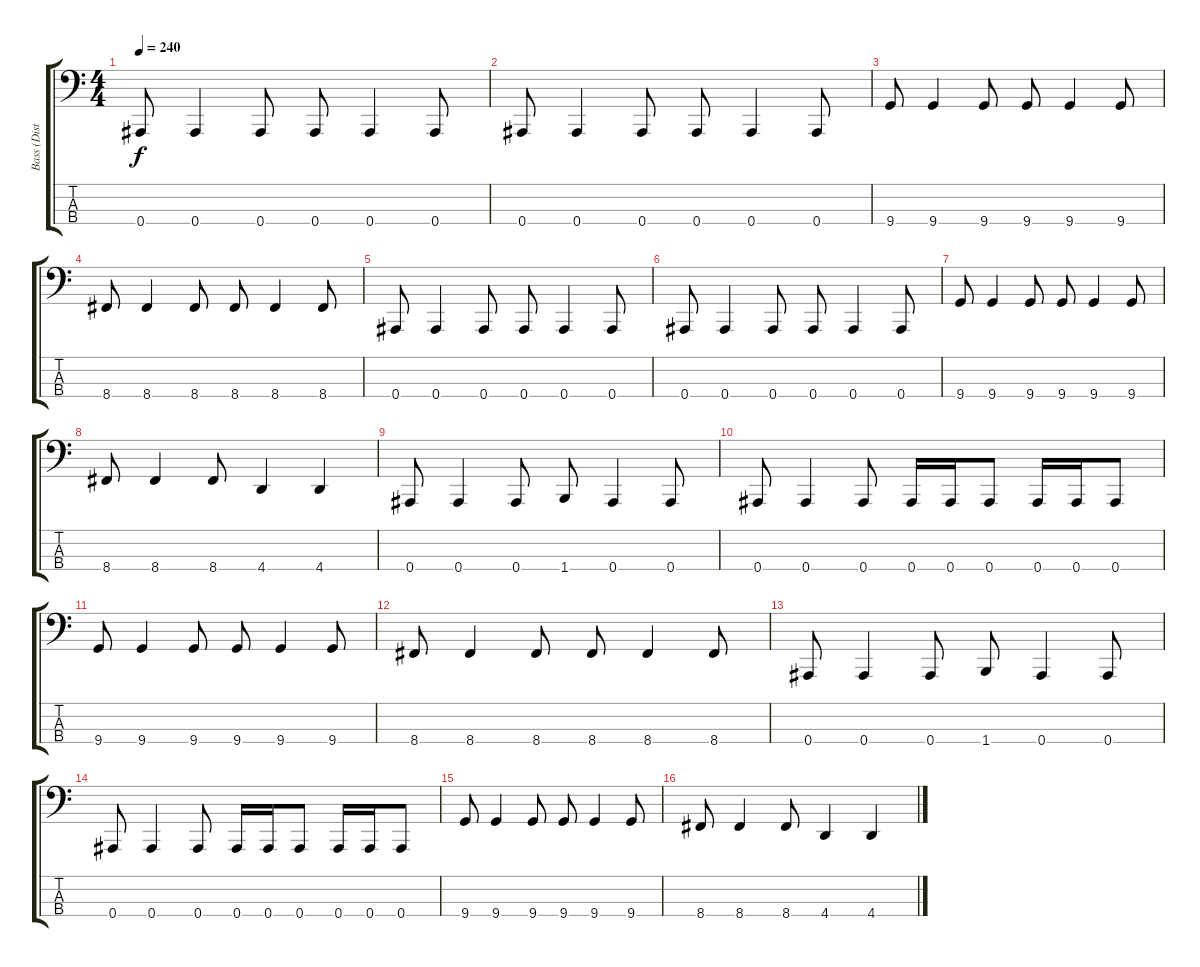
\track ("Bass (Dist.)" "Bass (Dist") {instrument overdrivenguitar}
\staff {score tabs}
\tuning (Eb2 Bb1 F1 Bb0) {hide}
\ts (4 4)
\tempo 240
\clef f4
\ks c
0.4.8{dy f} 0.4.4 0.4.8 0.4.8 0.4.4 0.4.8 |
0.4.8 0.4.4 0.4.8 0.4.8 0.4.4 0.4.8 |
9.4.8 9.4.4 9.4.8 9.4.8 9.4.4 9.4.8 |
8.4.8 8.4.4 8.4.8 8.4.8 8.4.4 8.4.8 |
0.4.8 0.4.4 0.4.8 0.4.8 0.4.4 0.4.8 |
0.4.8 0.4.4 0.4.8 0.4.8 0.4.4 0.4.8 |
9.4.8 9.4.4 9.4.8 9.4.8 9.4.4 9.4.8 |
8.4.8 8.4.4 8.4.8 4.4.4 4.4.4 |
0.4.8 0.4.4 0.4.8 1.4.8 0.4.4 0.4.8 |
0.4.8 0.4.4 0.4.8 0.4.16 0.4.16 0.4.8 0.4.16 0.4.16 0.4.8 |
9.4.8 9.4.4 9.4.8 9.4.8 9.4.4 9.4.8 |
8.4.8 8.4.4 8.4.8 8.4.8 8.4.4 8.4.8 |
0.4.8 0.4.4 0.4.8 1.4.8 0.4.4 0.4.8 |
0.4.8 0.4.4 0.4.8 0.4.16 0.4.16 0.4.8 0.4.16 0.4.16 0.4.8 |
9.4.8 9.4.4 9.4.8 9.4.8 9.4.4 9.4.8 |
8.4.8 8.4.4 8.4.8 4.4.4 4.4.4
